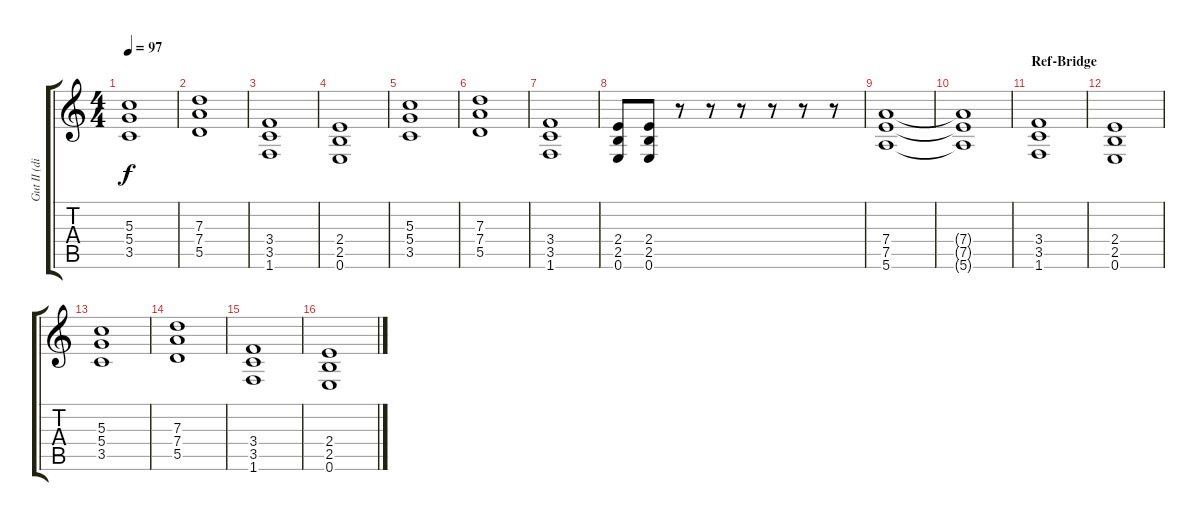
\track ("Gut II (dist)" "Gut II (di") {instrument distortionguitar}
\staff {score tabs}
\tuning (E4 B3 G3 D3 A2 E2) {hide}
\ts (4 4)
\tempo 97
\clef g2
\ks c
(5.3 5.4 3.5).1{dy f} |
(7.3 7.4 5.5).1 |
(3.4 3.5 1.6).1 |
(2.4 2.5 0.6).1 |
(5.3 5.4 3.5).1 |
(7.3 7.4 5.5).1 |
(3.4 3.5 1.6).1 |
(2.4 2.5 0.6).8 (2.4 2.5 0.6).8 r.8 r.8 r.8 r.8 r.8 r.8 |
(7.4 7.5 5.6).1 |
(7.4{t} 7.5{t} 5.6{t}).1 |
\section ("" "Ref-Bridge")
(3.4 3.5 1.6).1 |
(2.4 2.5 0.6).1 |
(5.3 5.4 3.5).1 |
(7.3 7.4 5.5).1 |
(3.4 3.5 1.6).1 |
(2.4 2.5 0.6).1
